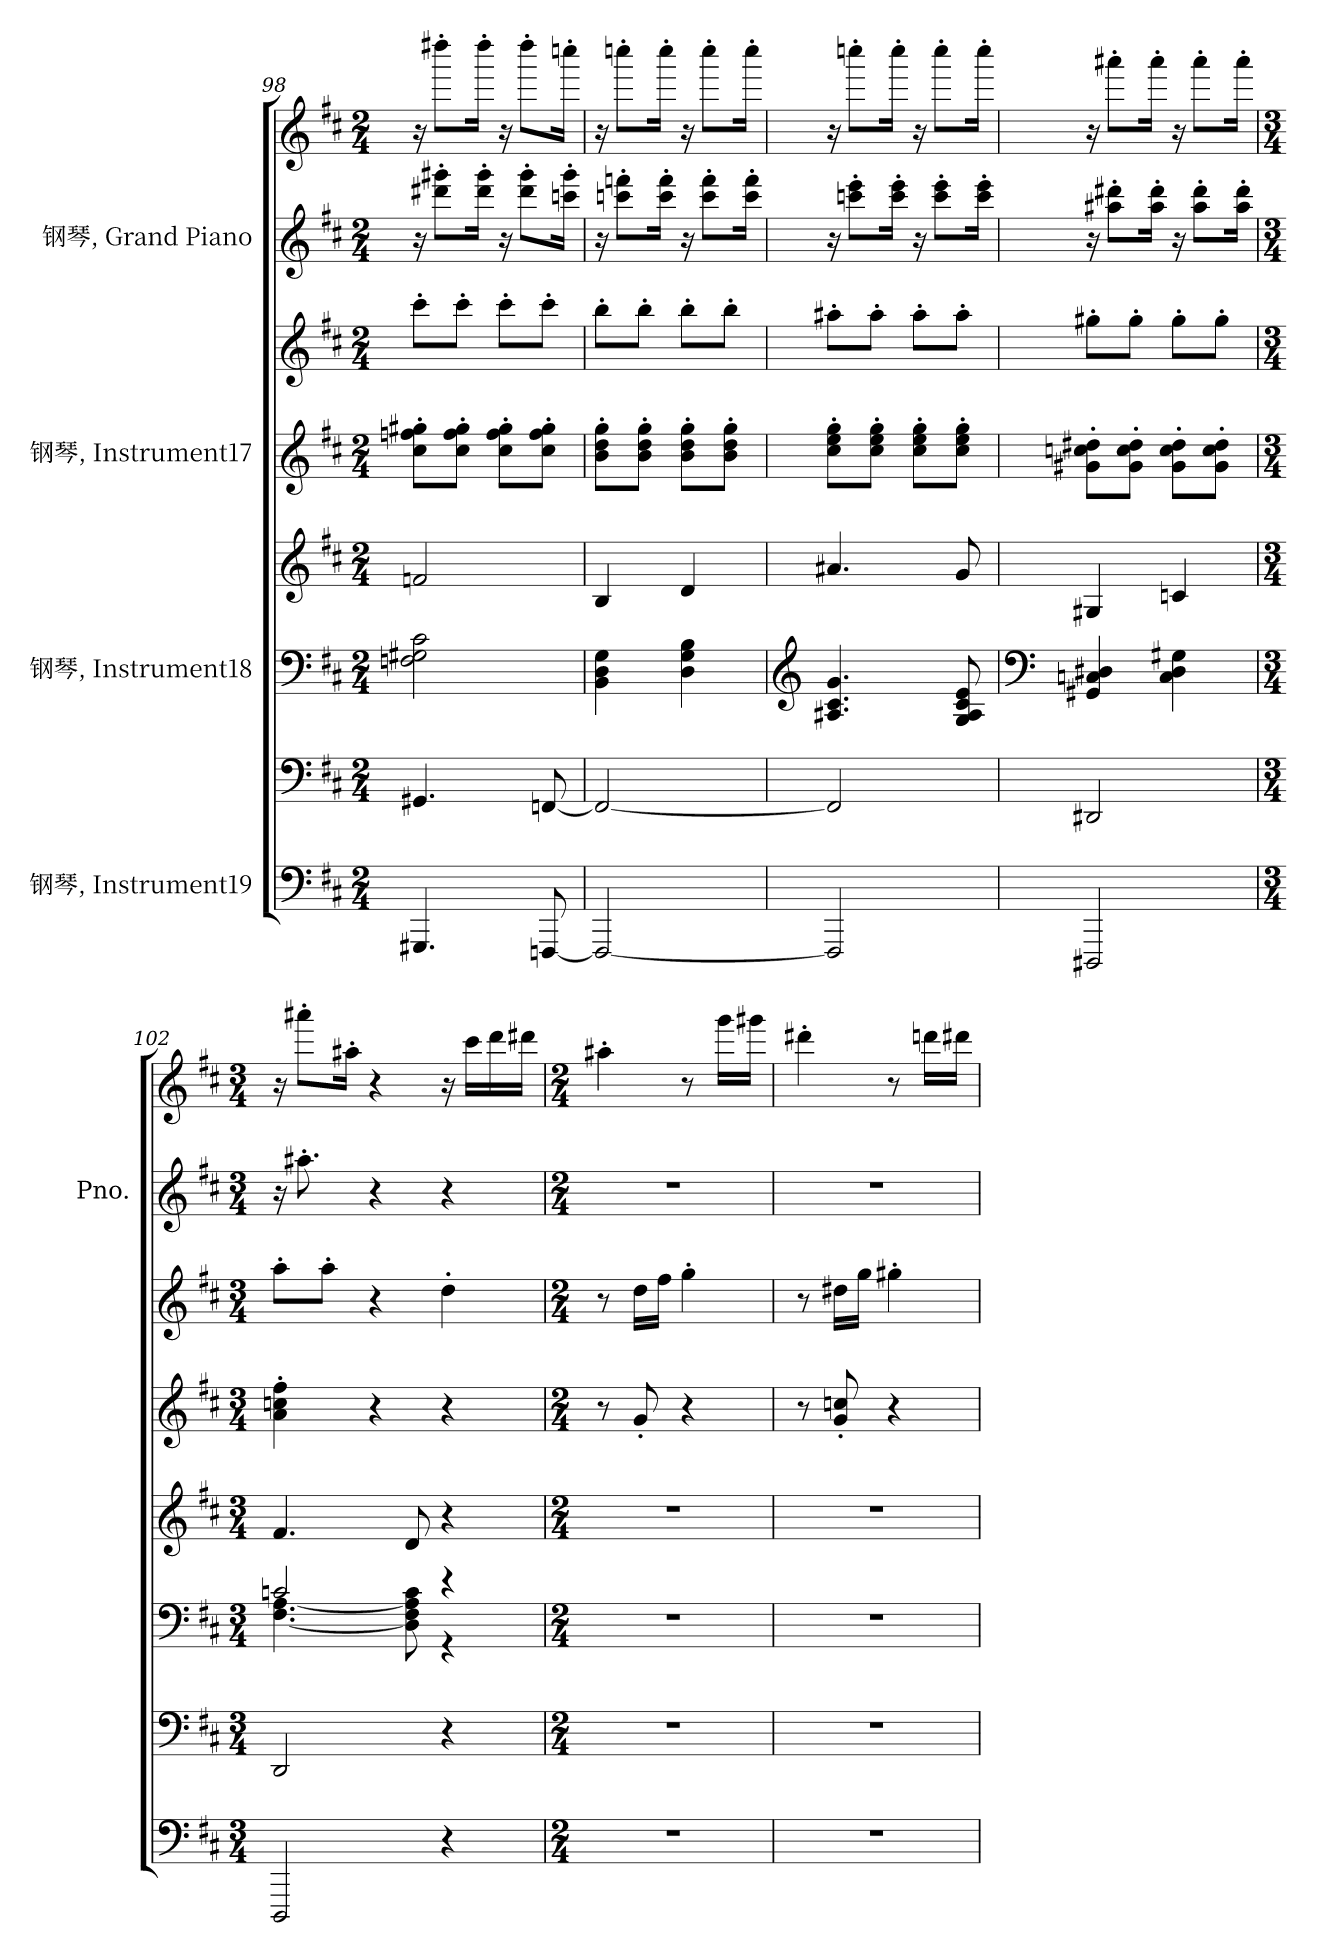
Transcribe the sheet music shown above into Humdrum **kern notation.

**kern	**kern	**kern	**kern	**kern	**kern	**kern	**kern
*part4	*part4	*part3	*part3	*part2	*part2	*part1	*part1
*staff8	*staff7	*staff6	*staff5	*staff4	*staff3	*staff2	*staff1
*I"钢琴, Instrument19	*	*I"钢琴, Instrument18	*	*I"钢琴, Instrument17	*	*I"钢琴, Grand Piano	*
*	*	*	*	*	*	*I'Pno.	*
*clefF4	*clefF4	*clefF4	*clefG2	*clefG2	*clefG2	*clefG2	*clefG2
*k[f#c#]	*k[f#c#]	*k[f#c#]	*k[f#c#]	*k[f#c#]	*k[f#c#]	*k[f#c#]	*k[f#c#]
*M2/4	*M2/4	*M2/4	*M2/4	*M2/4	*M2/4	*M2/4	*M2/4
=98	=98	=98	=98	=98	=98	=98	=98
4.GGG#X/	4.GG#X/	2Fn\ 2G#X\ 2c#\	2fn/	8cc#\' 8ffn\' 8gg#X\'L	8ccc#'\L	16r	16r
.	.	.	.	.	.	8ddd#X\' 8ggg#X\'L	8dddd#X'\L
.	.	.	.	8cc#\' 8ff\' 8gg#\'J	8ccc#'\J	.	.
.	.	.	.	.	.	16ddd#\' 16ggg#\'Jk	16dddd#'\Jk
.	.	.	.	8cc#\' 8ff\' 8gg#\'L	8ccc#'\L	16r	16r
.	.	.	.	.	.	8ddd#\' 8ggg#\'L	8dddd#'\L
[8FFFn/	[8FFn/	.	.	8cc#\' 8ff\' 8gg#\'J	8ccc#'\J	.	.
.	.	.	.	.	.	16cccn\' 16ggg#\'Jk	16ccccn'\Jk
=99	=99	=99	=99	=99	=99	=99	=99
2FFF/_	2FF/_	4BB\ 4D\ 4G\	4B/	8b\' 8dd\' 8gg\'L	8bb'\L	16r	16r
.	.	.	.	.	.	8cccn\' 8fffn\'L	8ccccn'\L
.	.	.	.	8b\' 8dd\' 8gg\'J	8bb'\J	.	.
.	.	.	.	.	.	16ccc\' 16fff\'Jk	16cccc'\Jk
.	.	4D\ 4G\ 4B\	4d/	8b\' 8dd\' 8gg\'L	8bb'\L	16r	16r
.	.	.	.	.	.	8ccc\' 8fff\'L	8cccc'\L
.	.	.	.	8b\' 8dd\' 8gg\'J	8bb'\J	.	.
.	.	.	.	.	.	16ccc\' 16fff\'Jk	16cccc'\Jk
=100	=100	=100	=100	=100	=100	=100	=100
*	*	*clefG2	*	*	*	*	*
2FFF/]	2FF/]	4.A#X/ 4.c#/ 4.g/	4.a#X/	8cc#\' 8ee\' 8gg\'L	8aa#X'\L	16r	16r
.	.	.	.	.	.	8cccn\' 8eee\'L	8ccccn'\L
.	.	.	.	8cc#\' 8ee\' 8gg\'J	8aa#'\J	.	.
.	.	.	.	.	.	16ccc\' 16eee\'Jk	16cccc'\Jk
*	*	*	*	*	*	*	*MM134
.	.	.	.	8cc#\' 8ee\' 8gg\'L	8aa#'\L	16r	16r
.	.	.	.	.	.	8ccc\' 8eee\'L	8cccc'\L
.	.	8G/ 8A#/ 8c#/ 8e/	8g/	8cc#\' 8ee\' 8gg\'J	8aa#'\J	.	.
.	.	.	.	.	.	16ccc\' 16eee\'Jk	16cccc'\Jk
!!LO:PB:g=z
=101	=101	=101	=101	=101	=101	=101	=101
*	*	*clefF4	*	*	*	*	*
*	*	*	*	*	*	*	*MM118
2DDD#X/	2DD#X/	4GG#X/ 4Cn/ 4D#X/	4G#X/	8g#X\' 8ccn\' 8dd#X\'L	8gg#X'\L	16r	16r
.	.	.	.	.	.	8aa#X\' 8ddd#X\'L	8aaa#X'\L
.	.	.	.	8g#\' 8cc\' 8dd#\'J	8gg#'\J	.	.
.	.	.	.	.	.	16aa#\' 16ddd#\'Jk	16aaa#'\Jk
*	*	*	*	*	*	*	*MM102
.	.	4C\ 4D#\ 4G#X\	4cn/	8g#\' 8cc\' 8dd#\'L	8gg#'\L	16r	16r
.	.	.	.	.	.	8aa#\' 8ddd#\'L	8aaa#'\L
.	.	.	.	8g#\' 8cc\' 8dd#\'J	8gg#'\J	.	.
.	.	.	.	.	.	16aa#\' 16ddd#\'Jk	16aaa#'\Jk
=102	=102	=102	=102	=102	=102	=102	=102
*M3/4	*M3/4	*M3/4	*M3/4	*M3/4	*M3/4	*M3/4	*M3/4
*	*	*	*	*	*	*	*MM86
*	*	*^	*	*	*	*	*
2DDD/	2DD/	2cn/	[4.F#\ [4.A\	4.f#/	4a\' 4ccn\' 4ff#\'	8aa'\L	16r	16r
.	.	.	.	.	.	.	8.aa#X'\	8aaa#X'\L
.	.	.	.	.	.	8aa'\J	.	.
.	.	.	.	.	.	.	.	16aa#X'\Jk
.	.	.	.	.	4r	4r	4r	4r
.	.	.	8D\ 8F#\] 8A\] 8c\	8d/	.	.	.	.
4r	4r	4r	4r	4r	4r	4dd'\	4r	16r
.	.	.	.	.	.	.	.	16ccc#\LL
.	.	.	.	.	.	.	.	16ddd\
.	.	.	.	.	.	.	.	16ddd#X\JJ
*	*	*v	*v	*	*	*	*	*
=103	=103	=103	=103	=103	=103	=103	=103
*M2/4	*M2/4	*M2/4	*M2/4	*M2/4	*M2/4	*M2/4	*M2/4
*	*	*	*	*	*	*	*MM150
2r	2r	2r	2r	8r	8r	2r	4aa#X'\
.	.	.	.	8g'/	16dd\LL	.	.
.	.	.	.	.	16ff#\JJ	.	.
.	.	.	.	4r	4gg'\	.	8r
.	.	.	.	.	.	.	16ggg\LL
.	.	.	.	.	.	.	16ggg#X\JJ
!!LO:PB:g=z
=104	=104	=104	=104	=104	=104	=104	=104
2r	2r	2r	2r	8r	8r	2r	4ddd#X'\
.	.	.	.	8g/' 8ccn/'	16dd#X\LL	.	.
.	.	.	.	.	16gg\JJ	.	.
.	.	.	.	4r	4gg#X'\	.	8r
.	.	.	.	.	.	.	16dddn\LL
.	.	.	.	.	.	.	16ddd#X\JJ
=	=	=	=	=	=	=	=
*-	*-	*-	*-	*-	*-	*-	*-
